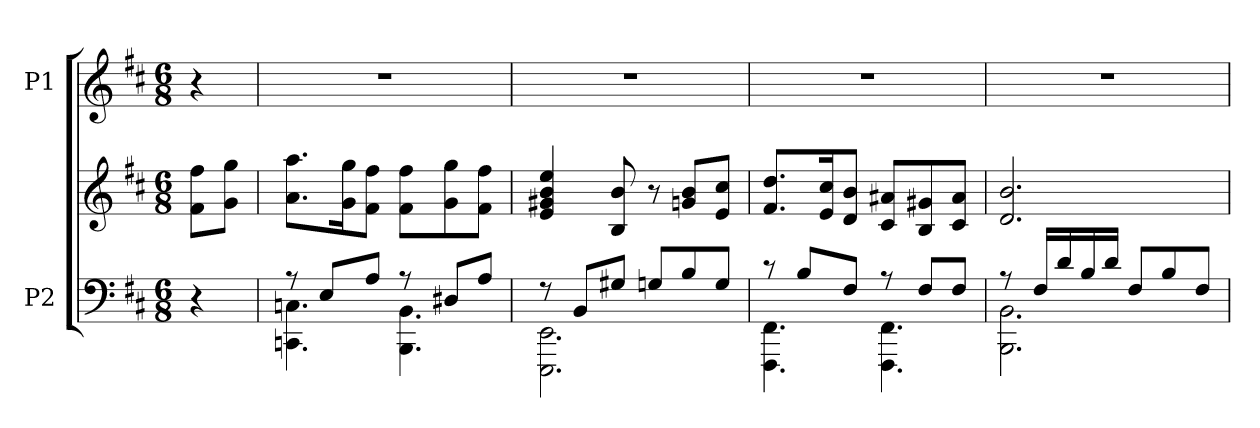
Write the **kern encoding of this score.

**kern	**kern	**kern
*part2	*part2	*part1
*staff3	*staff2	*staff1
*I"P2	*	*I"P1
!!LO:PB:g=z
*clefF4	*clefG2	*clefG2
*k[f#c#]	*k[f#c#]	*k[f#c#]
*b:	*b:	*b:
*M6/8	*M6/8	*M6/8
*MM95	*MM95	*MM95
=1	=1	=1
4r	8f#i\ 8ff#iL	4r
.	8gi\ 8ggiJ	.
=2	=2	=2
*^	*	*
!	!	!	!LO:N:vis=1
8r	4.CCni\ 4.Cni	8.ai\ 8.aaiL	2.r
8Ei/L	.	.	.
.	.	16gi\ 16ggiK	.
8Ai/J	.	8f#i\ 8ff#iJ	.
8r	4.BBBi\ 4.BBi	8f#i\ 8ff#iL	.
8D#Xi/L	.	8gi\ 8ggi	.
8Ai/J	.	8f#i\ 8ff#iJ	.
=3	=3	=3	=3
!	!	!	!LO:N:vis=1
8r	2.EEEi\ 2.EEi	4ei/ 4g#Xi 4bi 4eei	2.r
8BBi/L	.	.	.
8G#Xi/J	.	8Bi/ 8bi	.
8Gni/L	.	8r	.
8Bi/	.	8gni/ 8biL	.
8Gi/J	.	8ei/ 8cc#iJ	.
=4	=4	=4	=4
!	!	!	!LO:N:vis=1
8r	4.FFF#i\ 4.FF#i	8.f#i/ 8.ddiL	2.r
8Bi/L	.	.	.
.	.	16ei/ 16cc#iK	.
8F#i/J	.	8di/ 8biJ	.
8r	4.FFF#i\ 4.FF#i	8c#i/ 8a#XiL	.
8F#i/L	.	8Bi/ 8g#Xi	.
8F#i/J	.	8c#i/ 8a#iJ	.
=5	=5	=5	=5
!	!	!	!LO:N:vis=1
8r	2.BBBi\ 2.BBi	2.di/ 2.bi	2.r
16F#i/LL	.	.	.
16di/	.	.	.
16Bi/	.	.	.
16di/JJ	.	.	.
8F#i/L	.	.	.
8Bi/	.	.	.
8F#i/J	.	.	.
*v	*v	*	*
=	=	=
*-	*-	*-
